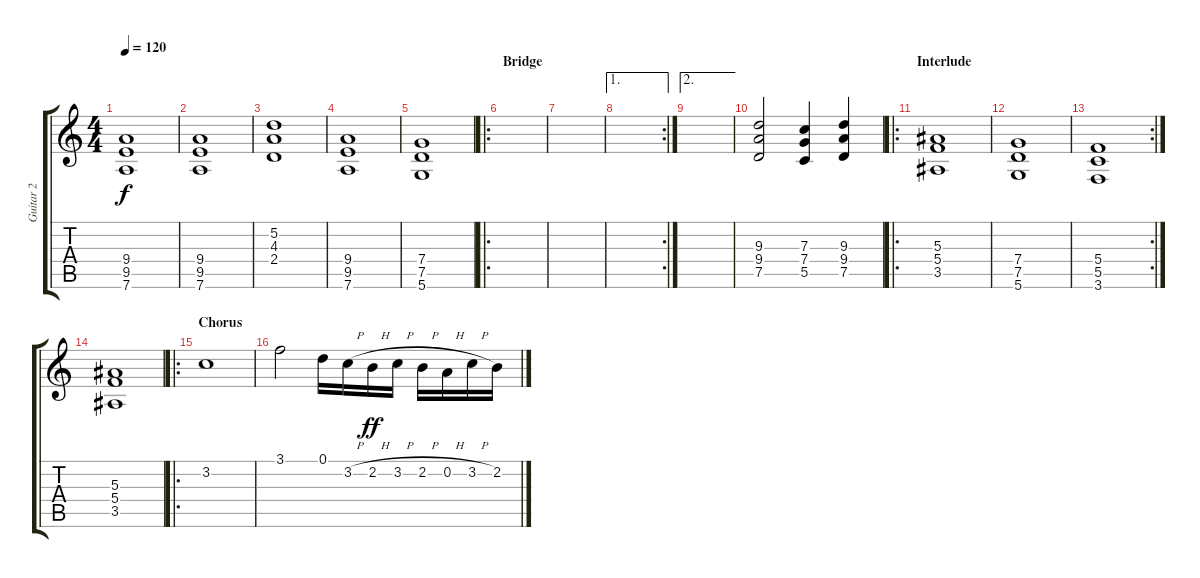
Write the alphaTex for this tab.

\track ("Guitar 2" "Guitar 2") {instrument distortionguitar}
\staff {score tabs}
\tuning (D4 A3 F3 C3 G2 D2) {hide}
\ts (4 4)
\tempo 120
\clef g2
\ks c
(9.4 9.5 7.6).1{dy f} |
(9.4 9.5 7.6).1 |
(5.2 4.3 2.4).1 |
(9.4 9.5 7.6).1 |
(7.4 7.5 5.6).1 |
\ro
\section ("" "Bridge")
|
|
\ae 1
\rc 2
|
\ae 2
|
(9.3 9.4 7.5).2 (7.3 7.4 5.5).4 (9.3 9.4 7.5).4 |
\ro
\section ("" "Interlude")
(5.3 5.4 3.5).1 |
(7.4 7.5 5.6).1 |
\rc 2
(5.4 5.5 3.6).1 |
(5.3 5.4 3.5).1 |
\ro
\section ("" "Chorus")
3.2.1 |
3.1.2 0.1.16 3.2{h}.16 2.2{h}.16{dy ff} 3.2{h}.16 2.2{h}.16 0.2{h}.16 3.2{h}.16 2.2.16
